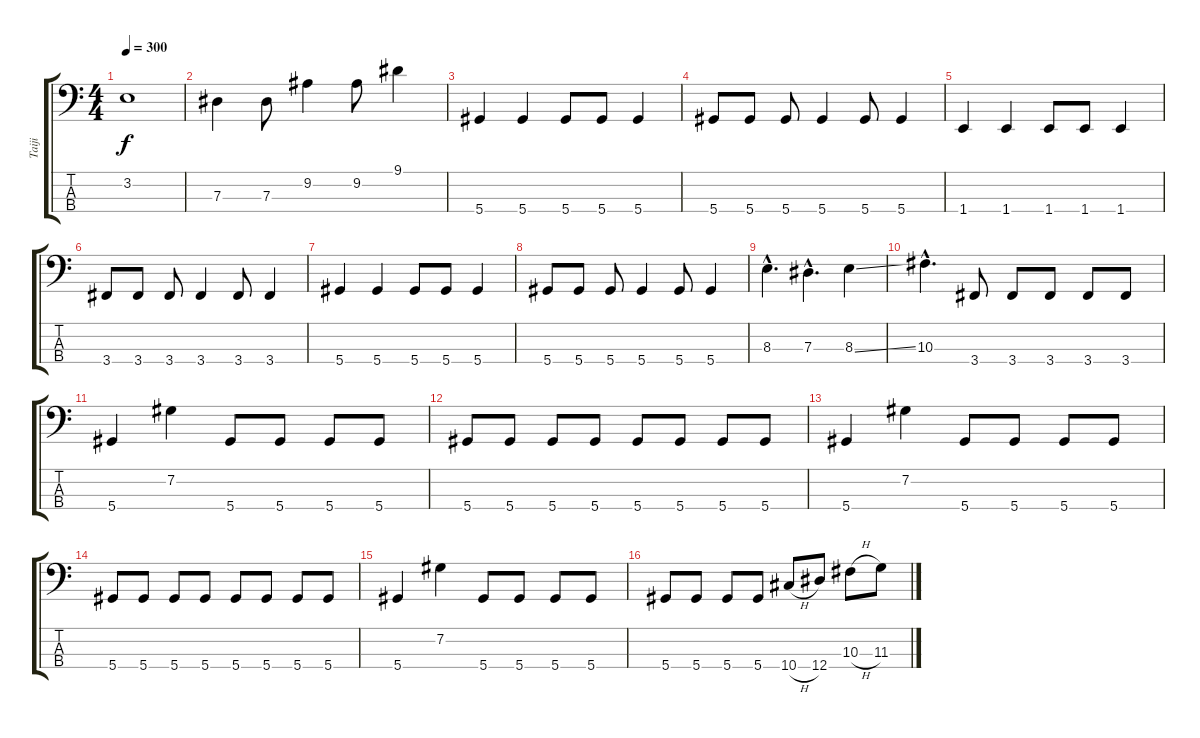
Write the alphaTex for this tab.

\track ("Taiji" "Taiji") {instrument electricbassfinger}
\staff {score tabs}
\tuning (Gb2 Db2 Ab1 Eb1) {hide}
\ts (4 4)
\tempo 300
\clef f4
\ks c
3.2.1{dy f} |
7.3.4 7.3.8 9.2.4 9.2.8 9.1.4 |
5.4.4 5.4.4 5.4.8 5.4.8 5.4.4 |
5.4.8 5.4.8 5.4.8 5.4.4 5.4.8 5.4.4 |
1.4.4 1.4.4 1.4.8 1.4.8 1.4.4 |
3.4.8 3.4.8 3.4.8 3.4.4 3.4.8 3.4.4 |
5.4.4 5.4.4 5.4.8 5.4.8 5.4.4 |
5.4.8 5.4.8 5.4.8 5.4.4 5.4.8 5.4.4 |
8.3{hac}.4{d} 7.3{hac}.4{d} 8.3{ss}.4 |
10.3{hac}.4{d} 3.4.8 3.4.8 3.4.8 3.4.8 3.4.8 |
5.4.4 7.2.4 5.4.8 5.4.8 5.4.8 5.4.8 |
5.4.8 5.4.8 5.4.8 5.4.8 5.4.8 5.4.8 5.4.8 5.4.8 |
5.4.4 7.2.4 5.4.8 5.4.8 5.4.8 5.4.8 |
5.4.8 5.4.8 5.4.8 5.4.8 5.4.8 5.4.8 5.4.8 5.4.8 |
5.4.4 7.2.4 5.4.8 5.4.8 5.4.8 5.4.8 |
5.4.8 5.4.8 5.4.8 5.4.8 10.4{h}.8 12.4.8 10.3{h}.8 11.3.8
